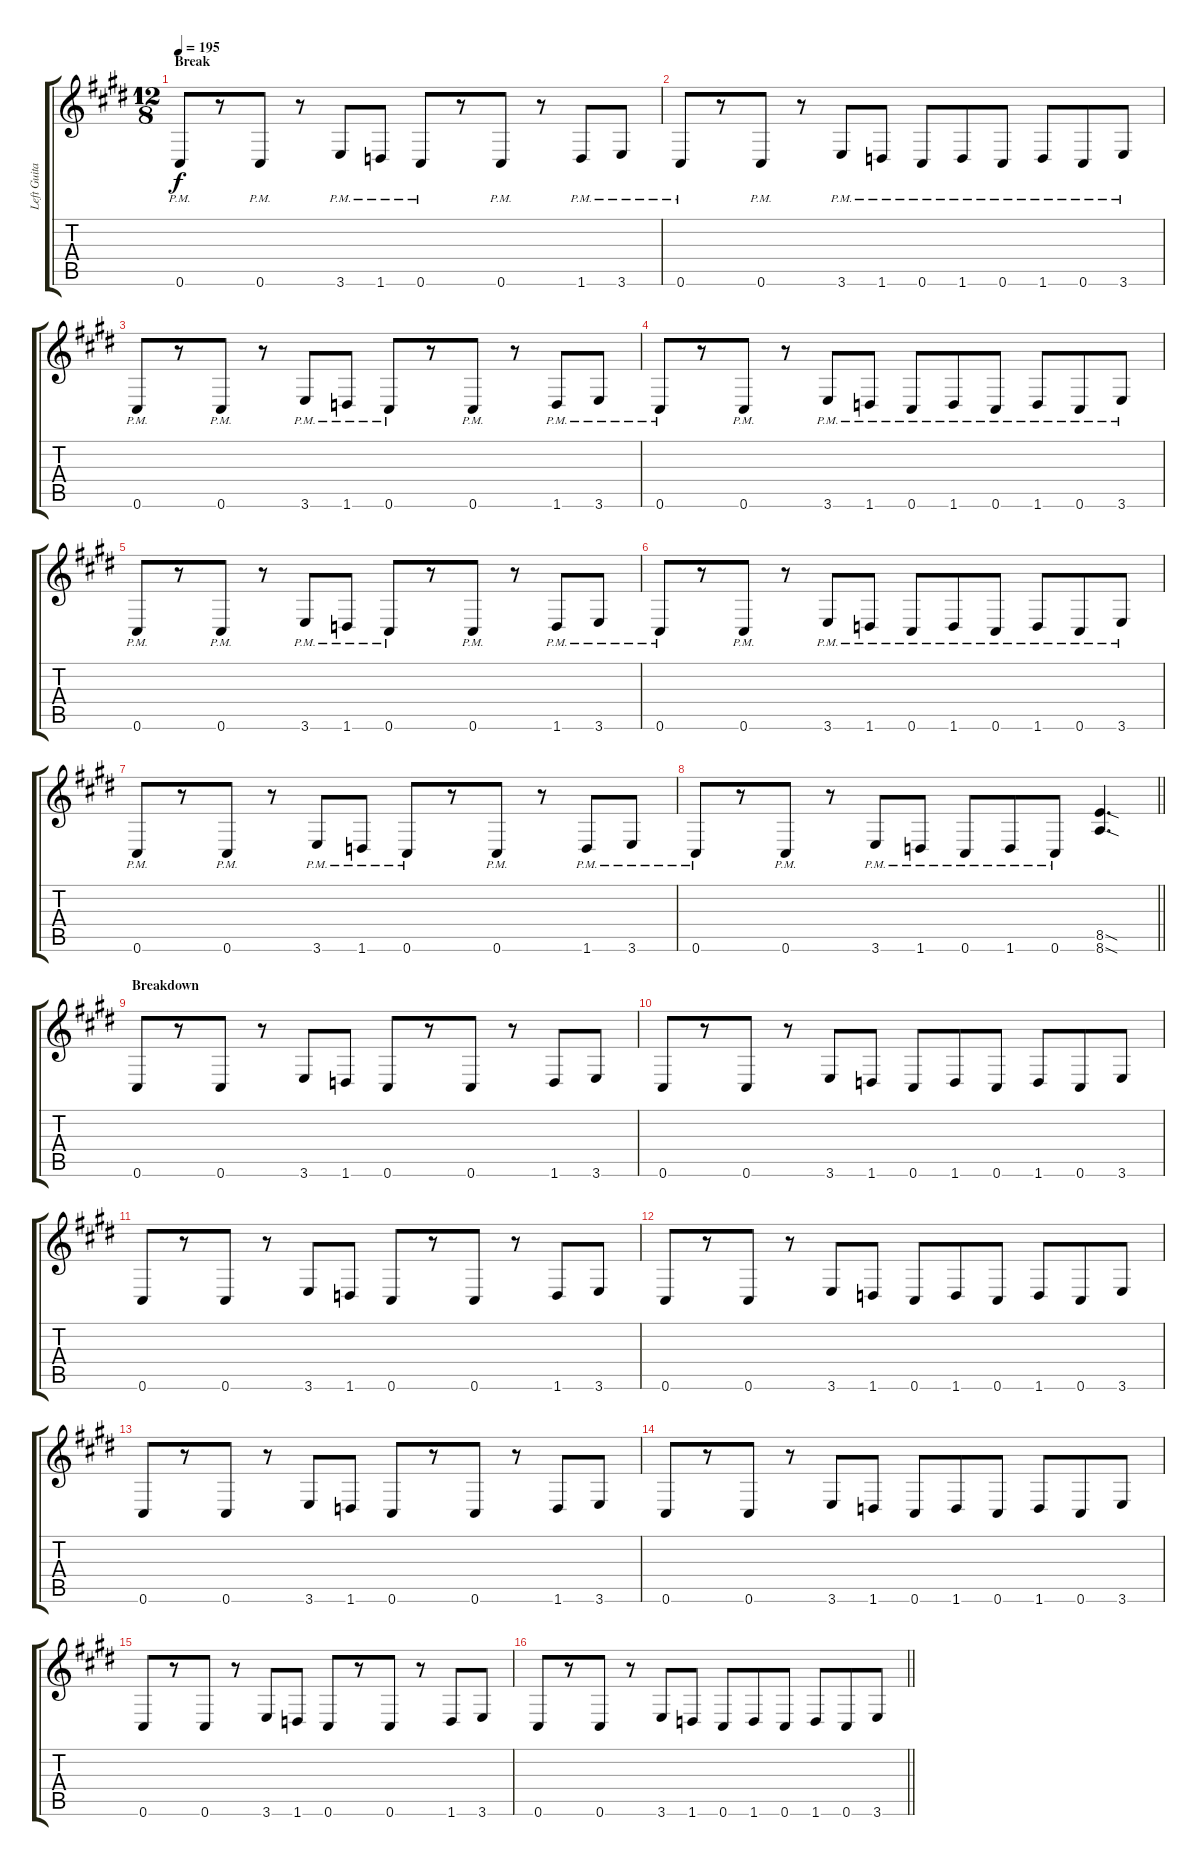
\track ("Left Guitar" "Left Guita") {instrument distortionguitar}
\staff {score tabs}
\tuning (Eb4 Bb3 Gb3 Db3 Ab2 Db2) {hide}
\ts (12 8)
\section ("" "Break")
\tempo 195
\clef g2
\ks e
0.6{pm}.8{dy f} r.8 0.6{pm}.8 r.8 3.6{pm}.8 1.6{pm}.8 0.6{pm}.8 r.8 0.6{pm}.8 r.8 1.6{pm}.8 3.6{pm}.8 |
0.6{pm}.8 r.8 0.6{pm}.8 r.8 3.6{pm}.8 1.6{pm}.8 0.6{pm}.8 1.6{pm}.8 0.6{pm}.8 1.6{pm}.8 0.6{pm}.8 3.6{pm}.8 |
0.6{pm}.8 r.8 0.6{pm}.8 r.8 3.6{pm}.8 1.6{pm}.8 0.6{pm}.8 r.8 0.6{pm}.8 r.8 1.6{pm}.8 3.6{pm}.8 |
0.6{pm}.8 r.8 0.6{pm}.8 r.8 3.6{pm}.8 1.6{pm}.8 0.6{pm}.8 1.6{pm}.8 0.6{pm}.8 1.6{pm}.8 0.6{pm}.8 3.6{pm}.8 |
0.6{pm}.8 r.8 0.6{pm}.8 r.8 3.6{pm}.8 1.6{pm}.8 0.6{pm}.8 r.8 0.6{pm}.8 r.8 1.6{pm}.8 3.6{pm}.8 |
0.6{pm}.8 r.8 0.6{pm}.8 r.8 3.6{pm}.8 1.6{pm}.8 0.6{pm}.8 1.6{pm}.8 0.6{pm}.8 1.6{pm}.8 0.6{pm}.8 3.6{pm}.8 |
0.6{pm}.8 r.8 0.6{pm}.8 r.8 3.6{pm}.8 1.6{pm}.8 0.6{pm}.8 r.8 0.6{pm}.8 r.8 1.6{pm}.8 3.6{pm}.8 |
\barLineRight lightlight
0.6{pm}.8 r.8 0.6{pm}.8 r.8 3.6{pm}.8 1.6{pm}.8 0.6{pm}.8 1.6{pm}.8 0.6{pm}.8 (8.5{sod} 8.6{sod}).4{d} |
\section ("" "Breakdown")
0.6.8 r.8 0.6.8 r.8 3.6.8 1.6.8 0.6.8 r.8 0.6.8 r.8 1.6.8 3.6.8 |
0.6.8 r.8 0.6.8 r.8 3.6.8 1.6.8 0.6.8 1.6.8 0.6.8 1.6.8 0.6.8 3.6.8 |
0.6.8 r.8 0.6.8 r.8 3.6.8 1.6.8 0.6.8 r.8 0.6.8 r.8 1.6.8 3.6.8 |
0.6.8 r.8 0.6.8 r.8 3.6.8 1.6.8 0.6.8 1.6.8 0.6.8 1.6.8 0.6.8 3.6.8 |
0.6.8 r.8 0.6.8 r.8 3.6.8 1.6.8 0.6.8 r.8 0.6.8 r.8 1.6.8 3.6.8 |
0.6.8 r.8 0.6.8 r.8 3.6.8 1.6.8 0.6.8 1.6.8 0.6.8 1.6.8 0.6.8 3.6.8 |
0.6.8 r.8 0.6.8 r.8 3.6.8 1.6.8 0.6.8 r.8 0.6.8 r.8 1.6.8 3.6.8 |
\barLineRight lightlight
0.6.8 r.8 0.6.8 r.8 3.6.8 1.6.8 0.6.8 1.6.8 0.6.8 1.6.8 0.6.8 3.6.8
